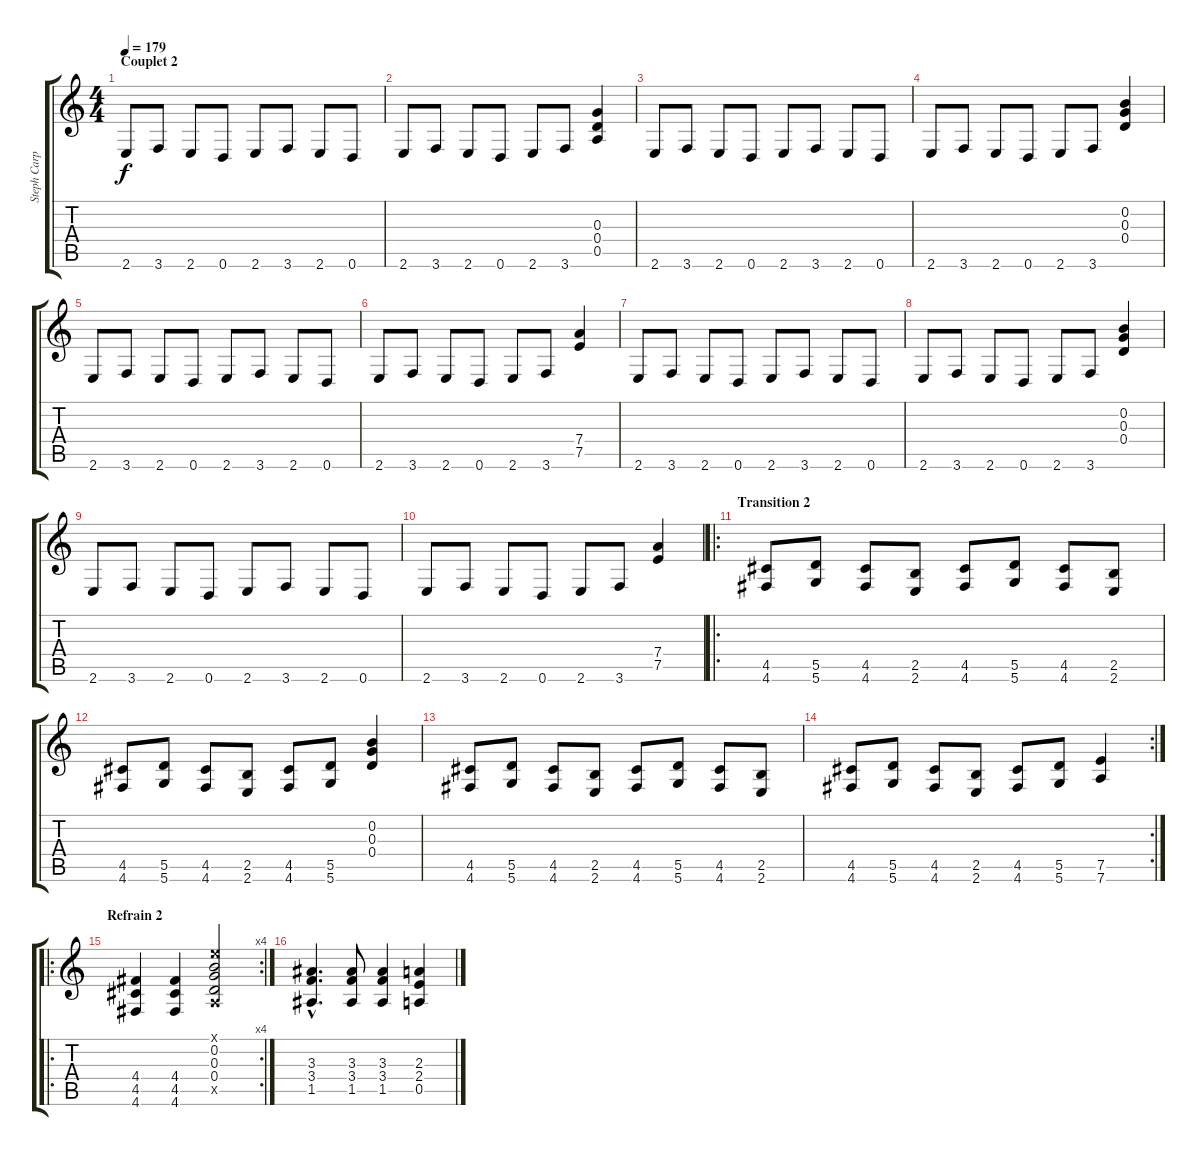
\track ("Steph Carpenter [guitar]" "Steph Carp") {instrument overdrivenguitar}
\staff {score tabs}
\tuning (E4 B3 G3 D3 A2 D2) {hide}
\ts (4 4)
\section ("" "Couplet 2")
\tempo 179
\clef g2
\ks c
2.6.8{dy f volume 2} 3.6.8 2.6.8 0.6.8 2.6.8 3.6.8 2.6.8 0.6.8 |
2.6.8 3.6.8 2.6.8 0.6.8 2.6.8 3.6.8 (0.3 0.4 0.5).4 |
2.6.8{volume 8 instrument electricguitarmuted} 3.6.8 2.6.8 0.6.8 2.6.8 3.6.8 2.6.8 0.6.8 |
2.6.8 3.6.8 2.6.8 0.6.8 2.6.8 3.6.8 (0.2 0.3 0.4).4 |
2.6.8 3.6.8 2.6.8 0.6.8 2.6.8 3.6.8 2.6.8 0.6.8 |
2.6.8 3.6.8 2.6.8 0.6.8 2.6.8 3.6.8 (7.4 7.5).4 |
2.6.8{instrument electricguitarmuted} 3.6.8 2.6.8 0.6.8 2.6.8 3.6.8 2.6.8 0.6.8 |
2.6.8 3.6.8 2.6.8 0.6.8 2.6.8 3.6.8 (0.2 0.3 0.4).4 |
2.6.8{instrument overdrivenguitar} 3.6.8 2.6.8 0.6.8 2.6.8 3.6.8 2.6.8 0.6.8 |
2.6.8 3.6.8 2.6.8 0.6.8 2.6.8 3.6.8 (7.4 7.5).4 |
\ro
\section ("" "Transition 2")
(4.5 4.6).8{volume 16} (5.5 5.6).8 (4.5 4.6).8 (2.5 2.6).8 (4.5 4.6).8 (5.5 5.6).8 (4.5 4.6).8 (2.5 2.6).8 |
(4.5 4.6).8 (5.5 5.6).8 (4.5 4.6).8 (2.5 2.6).8 (4.5 4.6).8 (5.5 5.6).8 (0.2 0.3 0.4).4 |
(4.5 4.6).8 (5.5 5.6).8 (4.5 4.6).8 (2.5 2.6).8 (4.5 4.6).8 (5.5 5.6).8 (4.5 4.6).8 (2.5 2.6).8 |
\rc 2
(4.5 4.6).8 (5.5 5.6).8 (4.5 4.6).8 (2.5 2.6).8 (4.5 4.6).8 (5.5 5.6).8 (7.5 7.6).4 |
\ro
\rc 4
\section ("" "Refrain 2")
(4.4 4.5 4.6).4 (4.4 4.5 4.6).4 (0.1{x} 0.2 0.3 0.4 0.5{x}).2 |
(3.3{hac} 3.4{hac} 1.5{hac}).4{d} (3.3 3.4 1.5).8 (3.3 3.4 1.5).4 (2.3 2.4 0.5).4
